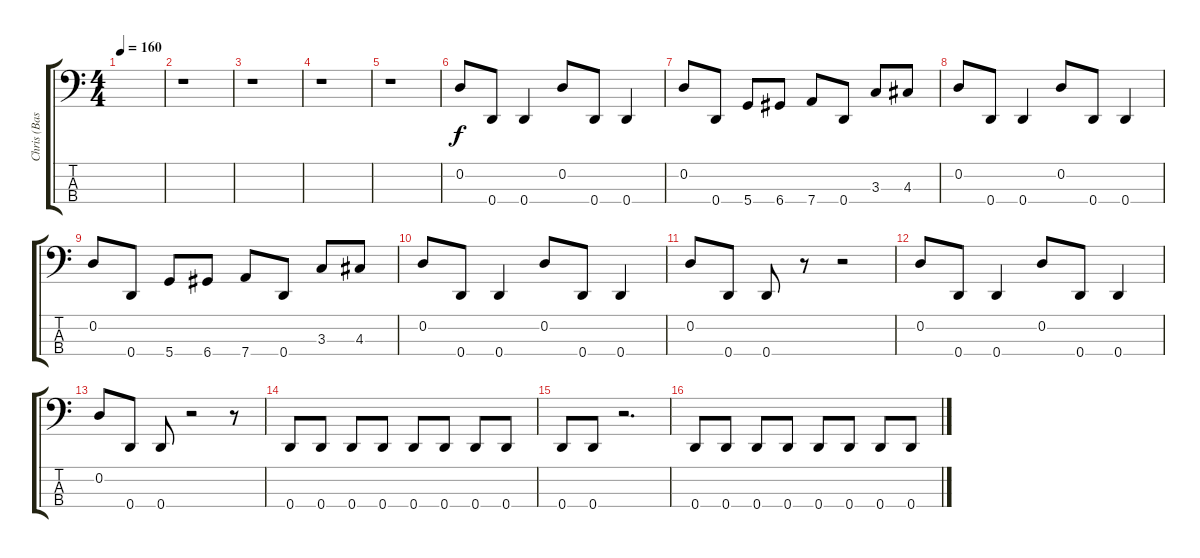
\track ("Chris (Bass)" "Chris (Bas") {instrument electricbassfinger}
\staff {score tabs}
\tuning (G2 D2 A1 D1) {hide}
\ts (4 4)
\tempo 160
\clef f4
\ks c
|
r.1 |
r.1 |
r.1 |
r.1 |
0.2.8 0.4.8 0.4.4 0.2.8 0.4.8 0.4.4 |
0.2.8 0.4.8 5.4.8 6.4.8 7.4.8 0.4.8 3.3.8 4.3.8 |
0.2.8 0.4.8 0.4.4 0.2.8 0.4.8 0.4.4 |
0.2.8 0.4.8 5.4.8 6.4.8 7.4.8 0.4.8 3.3.8 4.3.8 |
0.2.8 0.4.8 0.4.4 0.2.8 0.4.8 0.4.4 |
0.2.8 0.4.8 0.4.8 r.8 r.2 |
0.2.8 0.4.8 0.4.4 0.2.8 0.4.8 0.4.4 |
0.2.8 0.4.8 0.4.8 r.2 r.8 |
0.4.8 0.4.8 0.4.8 0.4.8 0.4.8 0.4.8 0.4.8 0.4.8 |
0.4.8 0.4.8 r.2{d} |
0.4.8 0.4.8 0.4.8 0.4.8 0.4.8 0.4.8 0.4.8 0.4.8
